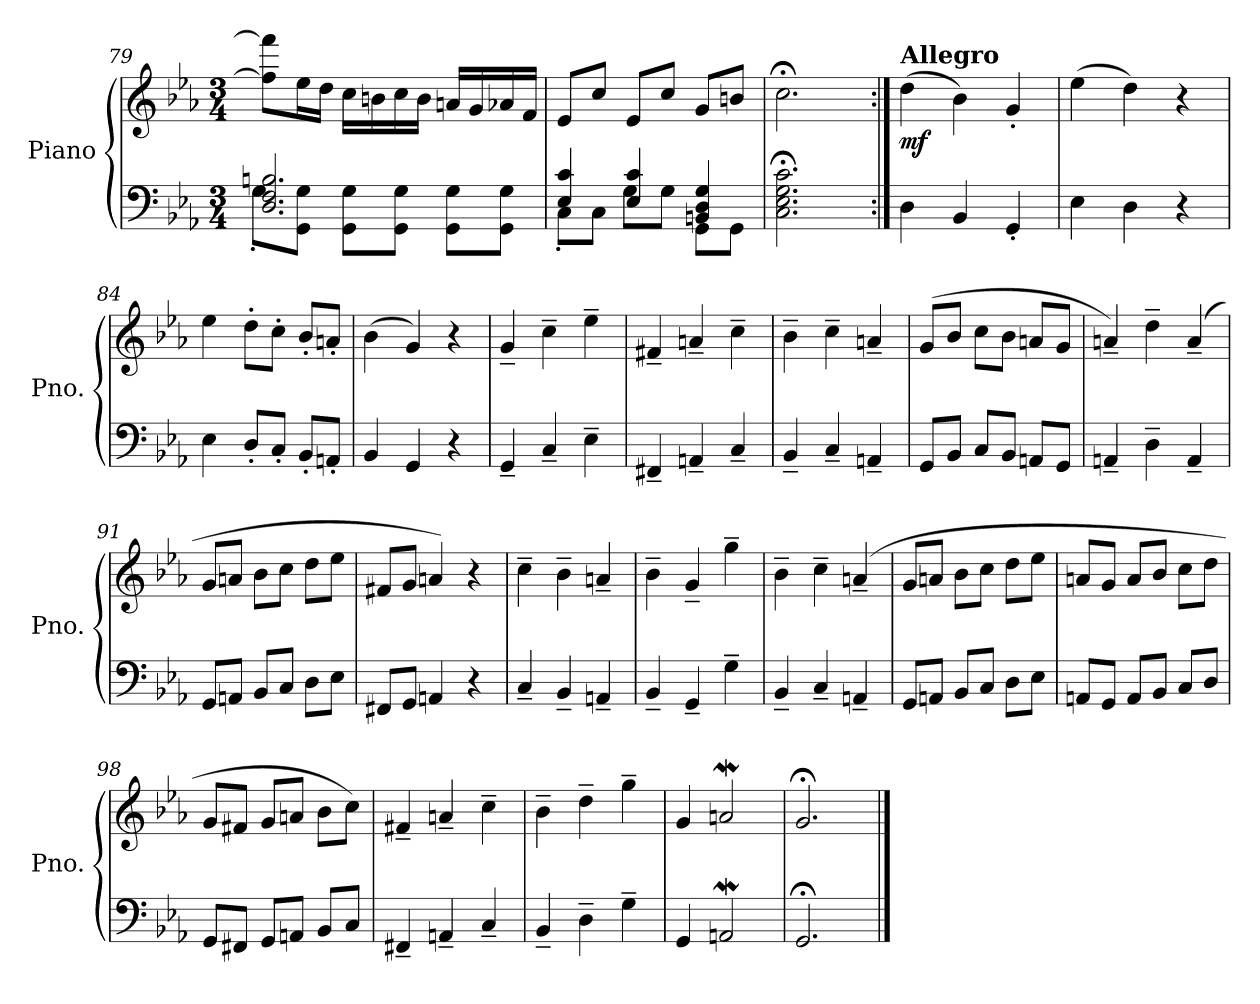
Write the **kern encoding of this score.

**kern	**kern	**dynam
*part1	*part1	*part1
*staff2	*staff1	*staff1/2
*I"Piano	*	*
*I'Pno.	*	*
*clefF4	*clefG2	*
*k[b-e-a-]	*k[b-e-a-]	*
*M3/4	*M3/4	*
=79	=79	=79
*^	*	*
2.D/ 2.F/ 2.Bn/	8G'\L	8ff\] 8fff\]L	.
.	8GG\ 8G\J	16ee-\L	.
.	.	16dd\JJ	.
.	8GG\ 8G\L	16cc\LL	.
.	.	16bn\	.
.	8GG\ 8G\J	16cc\	.
.	.	16b\JJ	.
.	8GG\ 8G\L	16an/LL	.
.	.	16g/	.
.	8GG\ 8G\J	16a-X/	.
.	.	16f/JJ	.
!!LO:LB:g=z
=80	=80	=80	=80
4E-/ 4c/	8C'\L	8e-/L	.
.	8C\J	8cc/J	.
4E-/ 4c/	8G\L	8e-/L	.
.	8G\J	8cc/J	.
4BBn/ 4D/ 4G/	8GG\L	8g/L	.
.	8GG\J	8bn/J	.
*v	*v	*	*
=81	=81	=81
*	*MM80	*
2.C\;< 2.E-\;< 2.G\;< 2.c\;<	2.cc;<\	.
=82:|!	=82:|!	=82:|!
!	!LO:TX:a:B:t=Allegro	!
!	!	!LO:DY:b
4D\	(>4dd\	mf
4BB-/	4b-\)	.
4GG'/	4g'/	.
=83	=83	=83
4E-\	(>4ee-\	.
4D\	4dd\)	.
4r	4r	.
=84	=84	=84
4E-\	4ee-\	.
8D'/L	8dd'\L	.
8C'/J	8cc'\J	.
8BB-'/L	8b-'/L	.
8AAn'/J	8an'/J	.
=85	=85	=85
4BB-/	(>4b-\	.
4GG/	4g/)	.
4r	4r	.
=86	=86	=86
4GG~/	4g~/	.
4C~/	4cc~\	.
4E-~\	4ee-~\	.
=87	=87	=87
4FF#X~/	4f#X~/	.
4AAn~/	4an~/	.
4C~/	4cc~\	.
=88	=88	=88
4BB-~/	4b-~\	.
4C~/	4cc~\	.
4AAn~/	4an~/	.
!!LO:LB:g=z
=89	=89	=89
8GG/L	(>8g/L	.
8BB-/J	8b-/J	.
8C/L	8cc\L	.
8BB-/J	8b-\J	.
8AAn/L	8an/L	.
8GG/J	8g/J	.
=90	=90	=90
4AAn~/	4an~/)	.
4D~\	4dd~\	.
4AA~/	(>4a~/	.
=91	=91	=91
8GG/L	8g/L	.
8AAn/J	8an/J	.
8BB-/L	8b-\L	.
8C/J	8cc\J	.
8D\L	8dd\L	.
8E-\J	8ee-\J	.
=92	=92	=92
8FF#X/L	8f#X/L	.
8GG/J	8g/J	.
4AAn/	4an/)	.
4r	4r	.
=93	=93	=93
4C~/	4cc~\	.
4BB-~/	4b-~\	.
4AAn~/	4an~/	.
=94	=94	=94
4BB-~/	4b-~\	.
4GG~/	4g~/	.
4G~\	4gg~\	.
=95	=95	=95
4BB-~/	4b-~\	.
4C~/	4cc~\	.
4AAn~/	(>4an~/	.
=96	=96	=96
8GG/L	8g/L	.
8AAn/J	8an/J	.
8BB-/L	8b-\L	.
8C/J	8cc\J	.
8D\L	8dd\L	.
8E-\J	8ee-\J	.
!!LO:LB:g=z
=97	=97	=97
8AAn/L	8an/L	.
8GG/J	8g/J	.
8AA/L	8a/L	.
8BB-/J	8b-/J	.
8C/L	8cc\L	.
8D/J	8dd\J	.
=98	=98	=98
8GG/L	8g/L	.
8FF#X/J	8f#X/J	.
8GG/L	8g/L	.
8AAn/J	8an/J	.
8BB-/L	8b-\L	.
8C/J	8cc\J)	.
=99	=99	=99
4FF#X~/	4f#X~/	.
4AAn~/	4an~/	.
4C~/	4cc~\	.
=100	=100	=100
4BB-~/	4b-~\	.
4D~\	4dd~\	.
4G~\	4gg~\	.
=101	=101	=101
4GG/	4g/	.
2AAnW/	2anW/	.
=102	=102	=102
2.GG;</	2.g;</	.
==	==	==
*-	*-	*-
